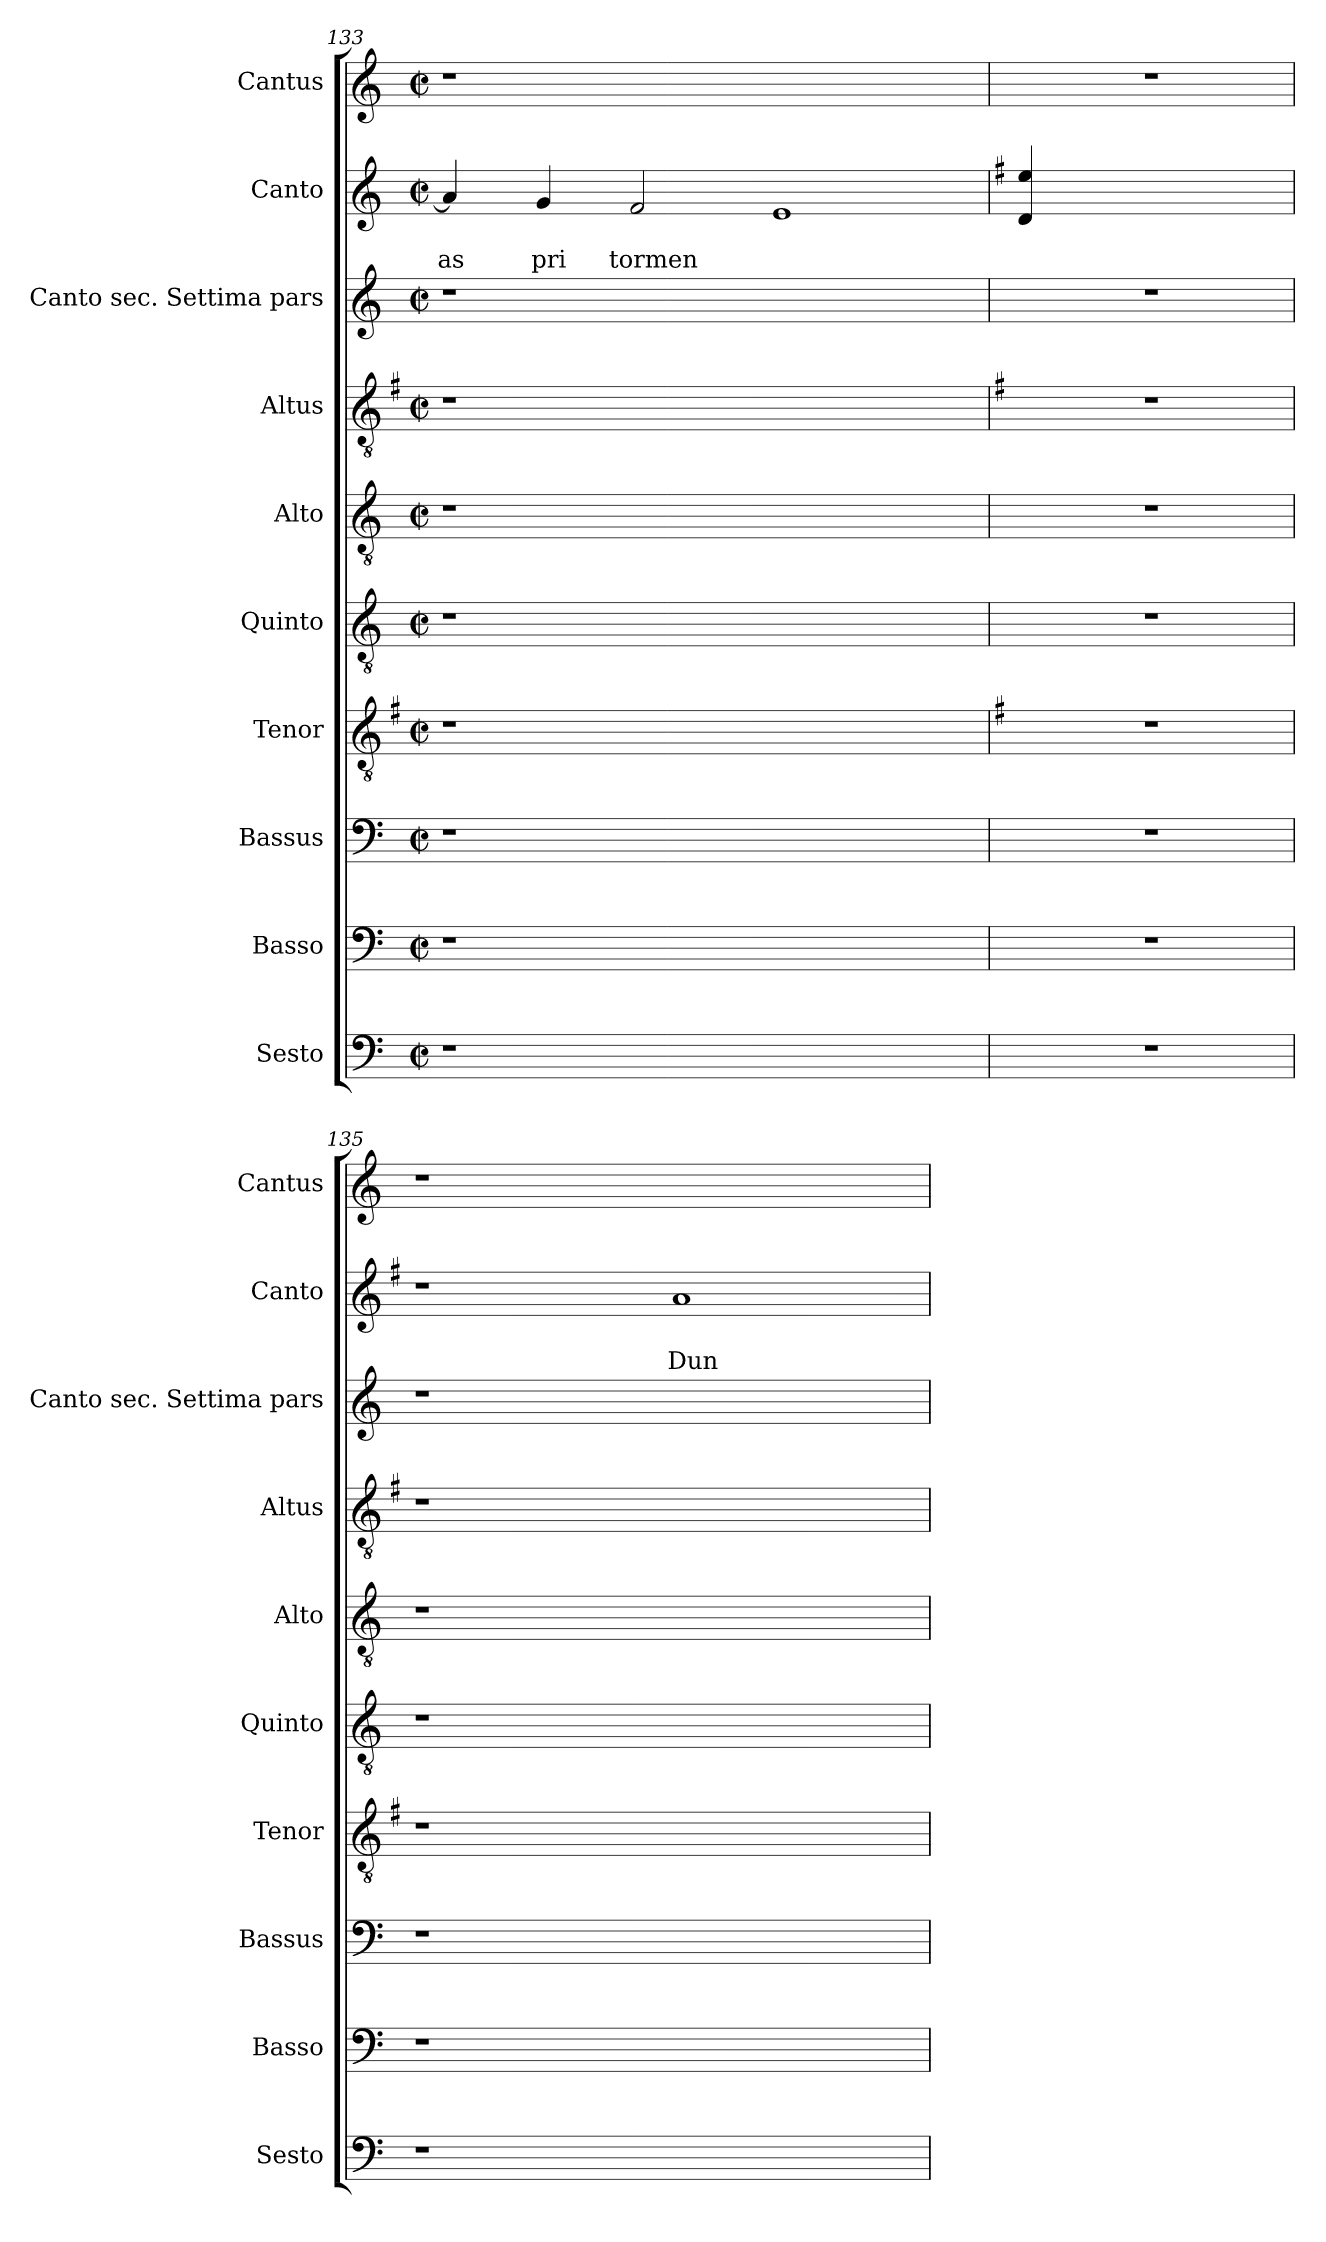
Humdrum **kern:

**kern	**kern	**kern	**kern	**kern	**kern	**kern	**kern	**kern	**text	**text	**kern
*part10	*part9	*part8	*part7	*part6	*part5	*part4	*part3	*part2	*part2	*part2	*part1
*staff10	*staff9	*staff8	*staff7	*staff6	*staff5	*staff4	*staff3	*staff2	*staff2	*staff2	*staff1
*I"Sesto	*I"Basso	*I"Bassus	*I"Tenor	*I"Quinto	*I"Alto	*I"Altus	*I"Canto sec. Settima pars	*I"Canto	*	*	*I"Cantus
*I'Sesto	*I'Basso	*I'Bassus	*I'Tenor	*I'Quinto	*I'Alto	*I'Altus	*I'Canto sec. Settima pars	*I'Canto	*	*	*I'Cantus
*clefF4	*clefF4	*clefF4	*clefGv2	*clefGv2	*clefGv2	*clefGv2	*clefG2	*clefG2	*	*	*clefG2
*k[]	*k[]	*k[]	*k[f#]	*k[]	*k[]	*k[f#]	*k[]	*k[]	*	*	*k[]
*C:	*C:	*C:	*G:	*C:	*C:	*G:	*C:	*C:	*	*	*C:
*M2/2	*M2/2	*M2/2	*M2/2	*M2/2	*M2/2	*M2/2	*M2/2	*M2/2	*	*	*M2/2
*met(c|)	*met(c|)	*met(c|)	*met(c|)	*met(c|)	*met(c|)	*met(c|)	*met(c|)	*met(c|)	*	*	*met(c|)
=133	=133	=133	=133	=133	=133	=133	=133	=133	=133	=133	=133
!	!	!	!	!	!	!	!	!	!	!LO:LY:b:rj	!
1r	1r	1r	1r	1r	1r	1r	1r	4a/]	.	as	1r
!	!	!	!	!	!	!	!	!	!	!LO:LY:b	!
.	.	.	.	.	.	.	.	4g/	.	pri	.
!	!	!	!	!	!	!	!	!	!	!LO:LY:b	!
.	.	.	.	.	.	.	.	2f/	.	tormen	.
1ryy	1ryy	1ryy	1ryy	1ryy	1ryy	1ryy	1ryy	1e	.	.	1ryy
!!LO:PB:g=z
=134	=134	=134	=134	=134	=134	=134	=134	=134	=134	=134	=134
*	*	*	*	*	*	*	*	*k[f#]	*	*	*
*	*	*	*	*	*	*	*	*G:	*	*	*
1r	1r	1r	1r	1r	1r	1r	1r	4d/ 4ee/	.	.	1r
.	.	.	.	.	.	.	.	2.ryy	.	.	.
=135	=135	=135	=135	=135	=135	=135	=135	=135	=135	=135	=135
1r	1r	1r	1r	1r	1r	1r	1r	1r	.	.	1r
!	!	!	!	!	!	!	!	!	!	!LO:LY:b	!
1ryy	1ryy	1ryy	1ryy	1ryy	1ryy	1ryy	1ryy	1a	.	Dun	1ryy
=	=	=	=	=	=	=	=	=	=	=	=
*-	*-	*-	*-	*-	*-	*-	*-	*-	*-	*-	*-
